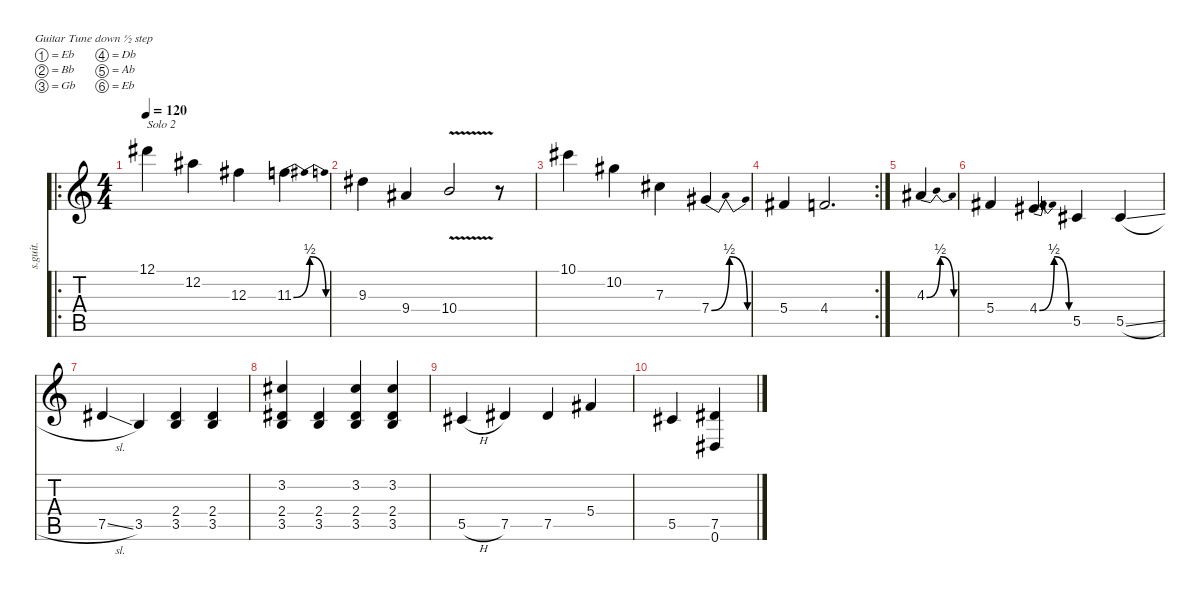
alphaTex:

\defaultSystemsLayout 4
\hideDynamics
\bracketExtendMode nobrackets
\otherSystemsTrackNameOrientation horizontal
\track ("Track 2" "s.guit.") {instrument acousticguitarsteel}
\staff {score tabs}
\tuning (Eb4 Bb3 Gb3 Db3 Ab2 Eb2)
\ro
\ts (4 4)
\tempo 120
\clef g2
\ks c
12.1{acc #}.4{txt "Solo 2" dy f beam Down} 12.2{acc #}.4{beam Down} 12.3{acc #}.4{beam Down} 11.3{be (bendrelease 0 0 15 2 30 2 45 0)}.4{beam Down} |
9.3{acc #}.4{beam Down} 9.4{acc #}.4{beam Up} 10.4{v}.2{beam Up} r.8{beam Up} |
10.1{acc #}.4{beam Down} 10.2{acc #}.4{beam Down} 7.3{acc #}.4{beam Down} 7.4{be (bendrelease 0 0 9 2 20.4 2 30 0) acc #}.4{beam Up} |
\rc 2
5.4{acc #}.4{beam Up} 4.4.2{d beam Up} |
4.3{be (bendrelease 0 0 11.4 2 20.4 2 30 0) acc #}.4{beam Up} |
5.4{acc #}.4{beam Up} 4.4{be (bendrelease 0 0 10.2 2 20.4 2 30 0) acc #}.4{beam Up} 5.5{acc #}.4{beam Up} 5.5{sl acc #}.4{beam Up} |
7.5{sl acc #}.4{beam Up} 3.5.4{beam Up} (3.5 2.4{acc #}).4{beam Up} (2.4{acc #} 3.5).4{beam Up} |
(3.5 2.4{acc #} 3.2{acc #}).4{beam Up} (3.5 2.4{acc #}).4{beam Up} (2.4{acc #} 3.5 3.2{acc #}).4{beam Up} (3.5 2.4{acc #} 3.2{acc #}).4{beam Up} |
5.5{h acc #}.4{beam Up} 7.5{acc #}.4{beam Up} 7.5{acc #}.4{beam Up} 5.4{acc #}.4{beam Up} |
5.5{acc #}.4{beam Up} (7.5{acc #} 0.6{acc #}).4{beam Up}
